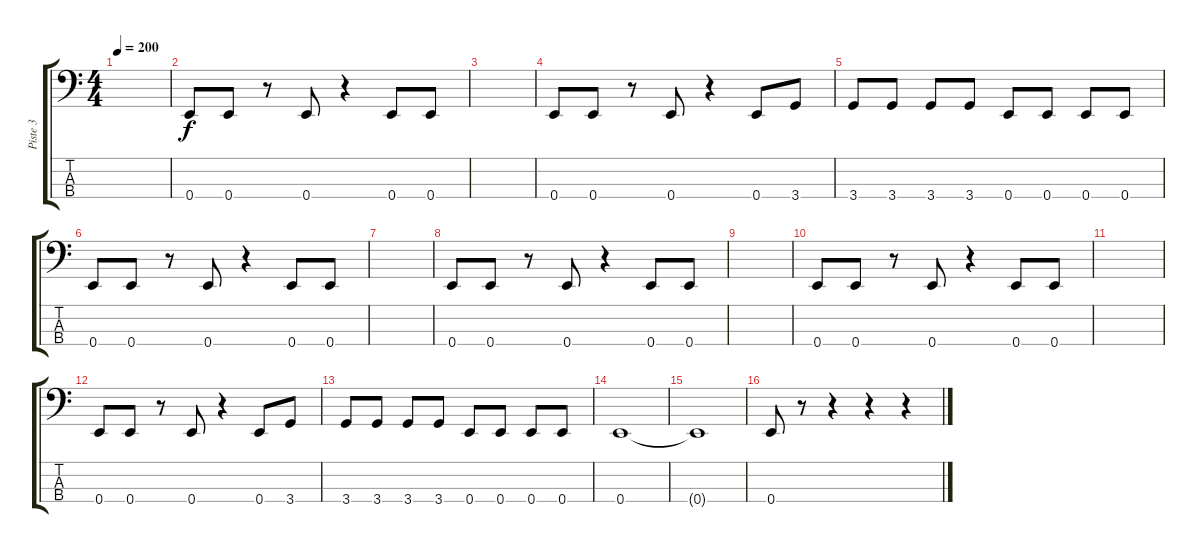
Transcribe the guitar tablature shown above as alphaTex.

\track ("Piste 3" "Piste 3") {instrument slapbass1}
\staff {score tabs}
\tuning (G2 D2 A1 E1) {hide}
\ts (4 4)
\tempo 200
\clef f4
\ks c
|
0.4.8 0.4.8 r.8 0.4.8 r.4 0.4.8 0.4.8 |
|
0.4.8 0.4.8 r.8 0.4.8 r.4 0.4.8 3.4.8 |
3.4.8 3.4.8 3.4.8 3.4.8 0.4.8 0.4.8 0.4.8 0.4.8 |
0.4.8 0.4.8 r.8 0.4.8 r.4 0.4.8 0.4.8 |
|
0.4.8 0.4.8 r.8 0.4.8 r.4 0.4.8 0.4.8 |
|
0.4.8 0.4.8 r.8 0.4.8 r.4 0.4.8 0.4.8 |
|
0.4.8 0.4.8 r.8 0.4.8 r.4 0.4.8 3.4.8 |
3.4.8 3.4.8 3.4.8 3.4.8 0.4.8 0.4.8 0.4.8 0.4.8 |
0.4.1 |
0.4{t}.1 |
0.4.8 r.8 r.4 r.4 r.4
